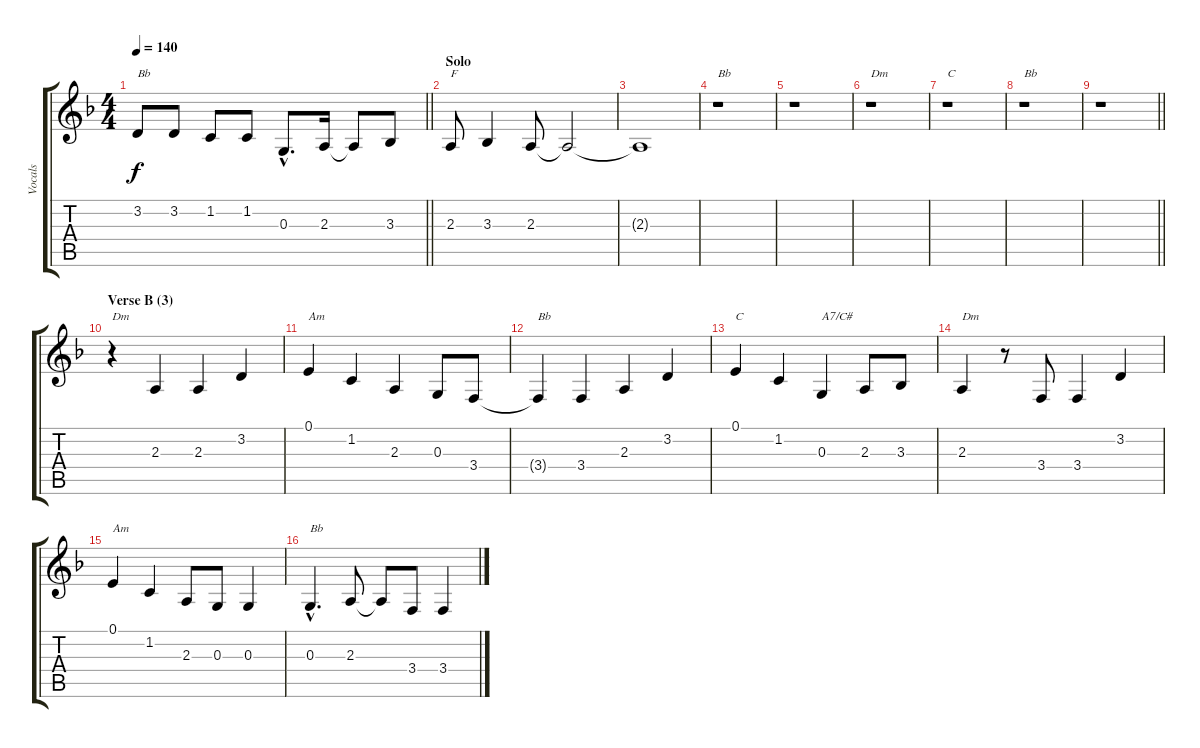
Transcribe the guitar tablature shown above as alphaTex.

\track ("Vocals" "Vocals") {instrument sopranosax}
\staff {score tabs}
\tuning (E4 B3 G3 D3 A2 E2) {hide}
\ts (4 4)
\tempo 140
\clef g2
\barLineRight lightlight
\ks f
3.2.8{txt "Bb" dy f} 3.2.8 1.2.8 1.2.8 0.3{hac}.8{d} 2.3.16 2.3{t}.8 3.3.8 |
\section ("" "Solo")
2.3.8{txt "F"} 3.3.4 2.3.8 2.3{t}.2 |
2.3{t}.1 |
r.1{txt "Bb"} |
r.1 |
r.1{txt "Dm"} |
r.1{txt "C"} |
r.1{txt "Bb"} |
\barLineRight lightlight
r.1 |
\section ("" "Verse B (3)")
r.4{txt "Dm"} 2.3.4 2.3.4 3.2.4 |
0.1.4{txt "Am"} 1.2.4 2.3.4 0.3.8 3.4.8 |
3.4{t}.4{txt "Bb"} 3.4.4 2.3.4 3.2.4 |
0.1.4{txt "C"} 1.2.4 0.3.4{txt "A7/C#"} 2.3.8 3.3.8 |
2.3.4{txt "Dm"} r.8 3.4.8 3.4.4 3.2.4 |
0.1.4{txt "Am"} 1.2.4 2.3.8 0.3.8 0.3.4 |
0.3{hac}.4{d txt "Bb"} 2.3.8 2.3{t}.8 3.4.8 3.4.4
